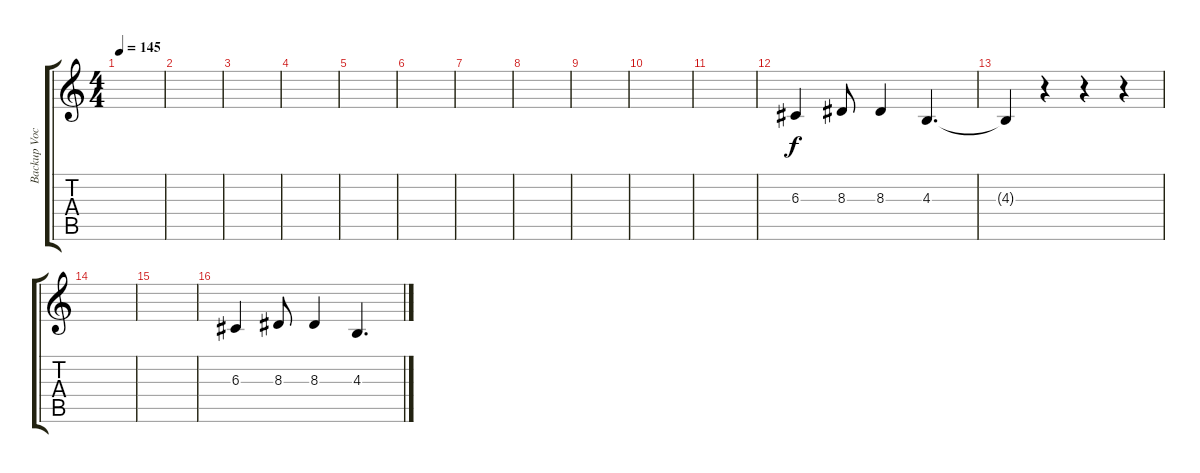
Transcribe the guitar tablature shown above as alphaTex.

\track ("Backup Vocals" "Backup Voc") {instrument violin}
\staff {score tabs}
\tuning (E4 B3 G3 D3 A2 E2) {hide}
\ts (4 4)
\tempo 145
\clef g2
\ks c
|
|
|
|
|
|
|
|
|
|
|
6.3.4 8.3.8 8.3.4 4.3.4{d} |
4.3{t}.4 r.4 r.4 r.4 |
|
|
6.3.4 8.3.8 8.3.4 4.3.4{d}
